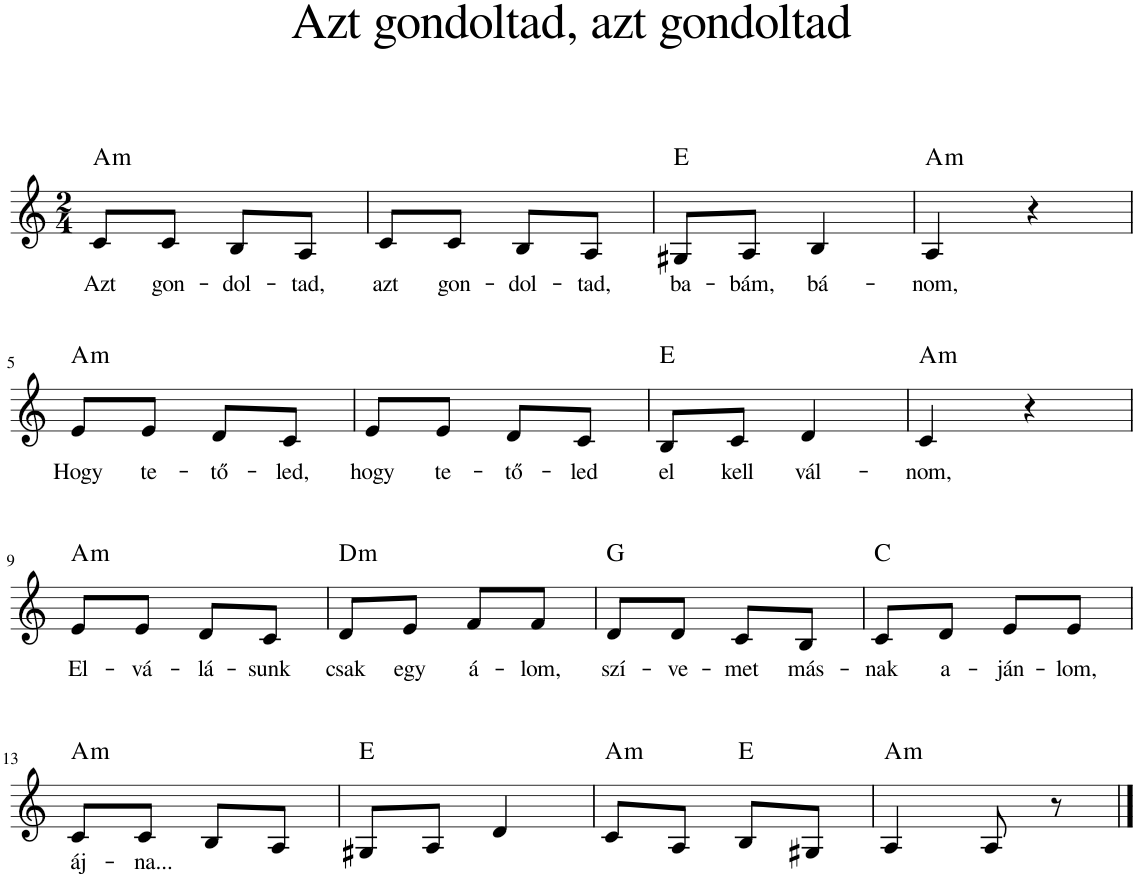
**kern	**text	**harte
*part1	*part1	*part1
*staff1	*staff1	*
*I"Piano	*	*
*I'Pno	*	*
*clefG2	*	*
*k[]	*	*
*M2/4	*	*
=1	=1	=1
!	!LO:LY:b	!LO:H:kt=m
8c/L	Azt	A:min
!	!LO:LY:b	!
8c/J	gon-	.
!	!LO:LY:b	!
8B/L	-dol-	.
!	!LO:LY:b	!
8A/J	-tad,	.
=2	=2	=2
!	!LO:LY:b	!
8c/L	azt	.
!	!LO:LY:b	!
8c/J	gon-	.
!	!LO:LY:b	!
8B/L	-dol-	.
!	!LO:LY:b	!
8A/J	-tad,	.
=3	=3	=3
!	!LO:LY:b	!LO:H:kt=N.C.
8G#X/L	ba-	N
!	!LO:LY:b	!
8A/J	-bám,	.
!	!LO:LY:b	!
4B/	bá-	.
=4	=4	=4
!	!LO:LY:b	!LO:H:kt=m
4A/	-nom,	A:min
4r	.	.
!!LO:LB:g=z
=5	=5	=5
!	!LO:LY:b	!LO:H:kt=m
8e/L	Hogy	A:min
!	!LO:LY:b	!
8e/J	te-	.
!	!LO:LY:b	!
8d/L	-tő-	.
!	!LO:LY:b	!
8c/J	-led,	.
=6	=6	=6
!	!LO:LY:b	!
8e/L	hogy	.
!	!LO:LY:b	!
8e/J	te-	.
!	!LO:LY:b	!
8d/L	-tő-	.
!	!LO:LY:b	!
8c/J	-led	.
=7	=7	=7
!	!LO:LY:b	!LO:H:kt=N.C.
8B/L	el	N
!	!LO:LY:b	!
8c/J	kell	.
!	!LO:LY:b	!
4d/	vál-	.
=8	=8	=8
!	!LO:LY:b	!LO:H:kt=m
4c/	-nom,	A:min
4r	.	.
!!LO:LB:g=z
=9	=9	=9
!	!LO:LY:b	!LO:H:kt=m
8e/L	El-	A:min
!	!LO:LY:b	!
8e/J	-vá-	.
!	!LO:LY:b	!
8d/L	-lá-	.
!	!LO:LY:b	!
8c/J	-sunk	.
=10	=10	=10
!	!LO:LY:b	!LO:H:kt=m
8d/L	csak	D:min
!	!LO:LY:b	!
8e/J	egy	.
!	!LO:LY:b	!
8f/L	á-	.
!	!LO:LY:b	!
8f/J	-lom,	.
=11	=11	=11
!	!LO:LY:b	!LO:H:kt=N.C.
8d/L	szí-	N
!	!LO:LY:b	!
8d/J	-ve-	.
!	!LO:LY:b	!
8c/L	-met	.
!	!LO:LY:b	!
8B/J	más-	.
=12	=12	=12
!	!LO:LY:b	!LO:H:kt=N.C.
8c/L	-nak	N
!	!LO:LY:b	!
8d/J	a-	.
!	!LO:LY:b	!
8e/L	-ján-	.
!	!LO:LY:b	!
8e/J	-lom,	.
!!LO:LB:g=z
=13	=13	=13
!	!LO:LY:b	!LO:H:kt=m
8c/L	áj-	A:min
!	!LO:LY:b	!
8c/J	-na...	.
8B/L	.	.
8A/J	.	.
=14	=14	=14
!	!	!LO:H:kt=N.C.
8G#X/L	.	N
8A/J	.	.
4d/	.	.
=15	=15	=15
!	!	!LO:H:kt=m
8c/L	.	A:min
8A/J	.	.
!	!	!LO:H:kt=N.C.
8B/L	.	N
8G#X/J	.	.
=16	=16	=16
!	!	!LO:H:kt=m
4A/	.	A:min
8A/	.	.
8r	.	.
==	==	==
*-	*-	*-
